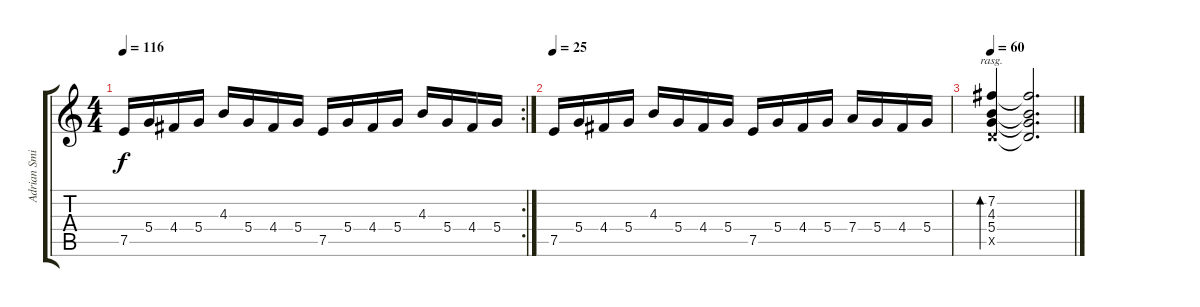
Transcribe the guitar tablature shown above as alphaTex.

\track ("Adrian Smith" "Adrian Smi") {instrument distortionguitar}
\staff {score tabs}
\tuning (E4 B3 G3 D3 A2 E2) {hide}
\rc 2
\ts (4 4)
\tempo 116
\clef g2
\ks c
7.5.16{dy f} 5.4.16 4.4.16 5.4.16 4.3.16 5.4.16 4.4.16 5.4.16 7.5.16 5.4.16 4.4.16 5.4.16 4.3.16 5.4.16 4.4.16 5.4.16 |
\tempo 25
7.5.16 5.4.16 4.4.16 5.4.16 4.3.16 5.4.16 4.4.16 5.4.16 7.5.16 5.4.16 4.4.16 5.4.16 7.4.16 5.4.16 4.4.16 5.4.16 |
\tempo 60
(7.2 4.3 5.4 5.5{x}).4{bd 480 rasg ii} (7.2{t} 4.3{t} 5.4{t} 5.5{t}).2{d volume 2}
